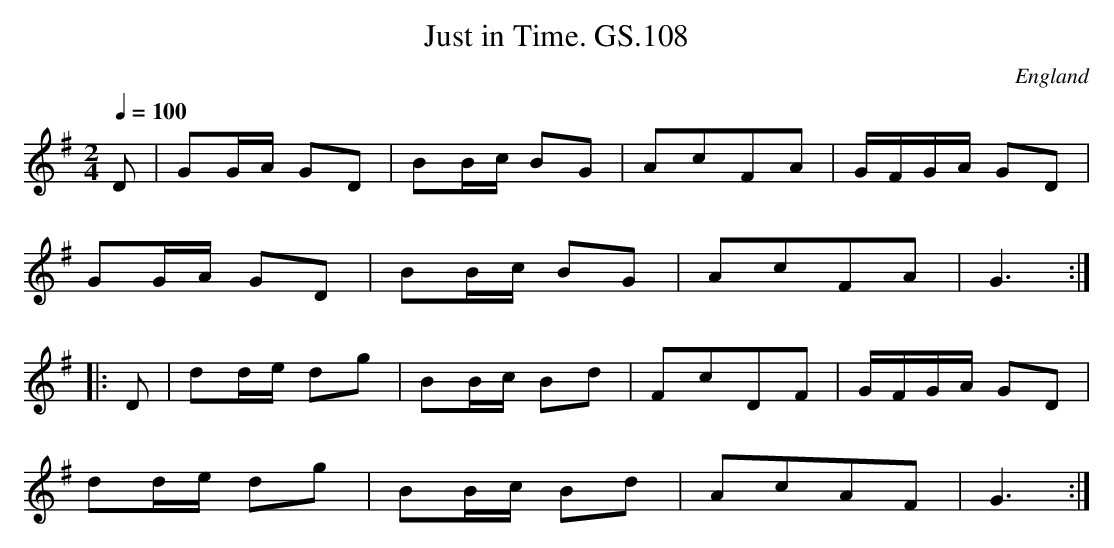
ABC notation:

X:1
T:Just in Time. GS.108
M:2/4
L:1/8
Q:1/4=100
O:England
K:G major
D | GG/A/ GD | BB/c/ BG |  AcFA | G/F/G/A/ GD |!
GG/A/ GD | BB/c/ BG | AcFA | G3 :|!
|: D | dd/e/ dg | BB/c/ Bd | FcDF | G/F/G/A/ GD|!
dd/e/ dg | BB/c/ Bd | AcAF | G3 :|
